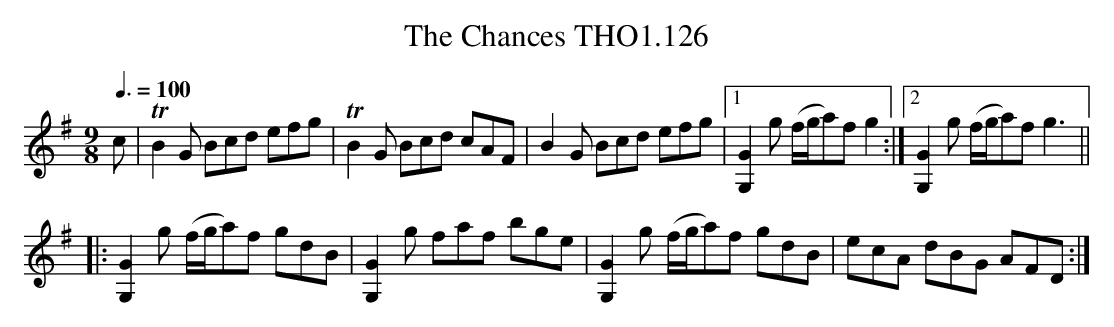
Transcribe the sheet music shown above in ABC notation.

X:1
T:Chances THO1.126, The
M:9/8
L:1/8
Q:3/8=100
K:G
c|TB2 G Bcd efg|TB2 G Bcd cAF|\
B2 G Bcd efg|1[G2G,2]g (f/g/a)f g2:|2[G2G,2]g (f/g/a)f g3||
|:[G2G,2]g (f/g/a)f gdB|[G2G,2]g faf bge|\
[G2G,2]g (f/g/a)f gdB|ecA dBG AFD:|
